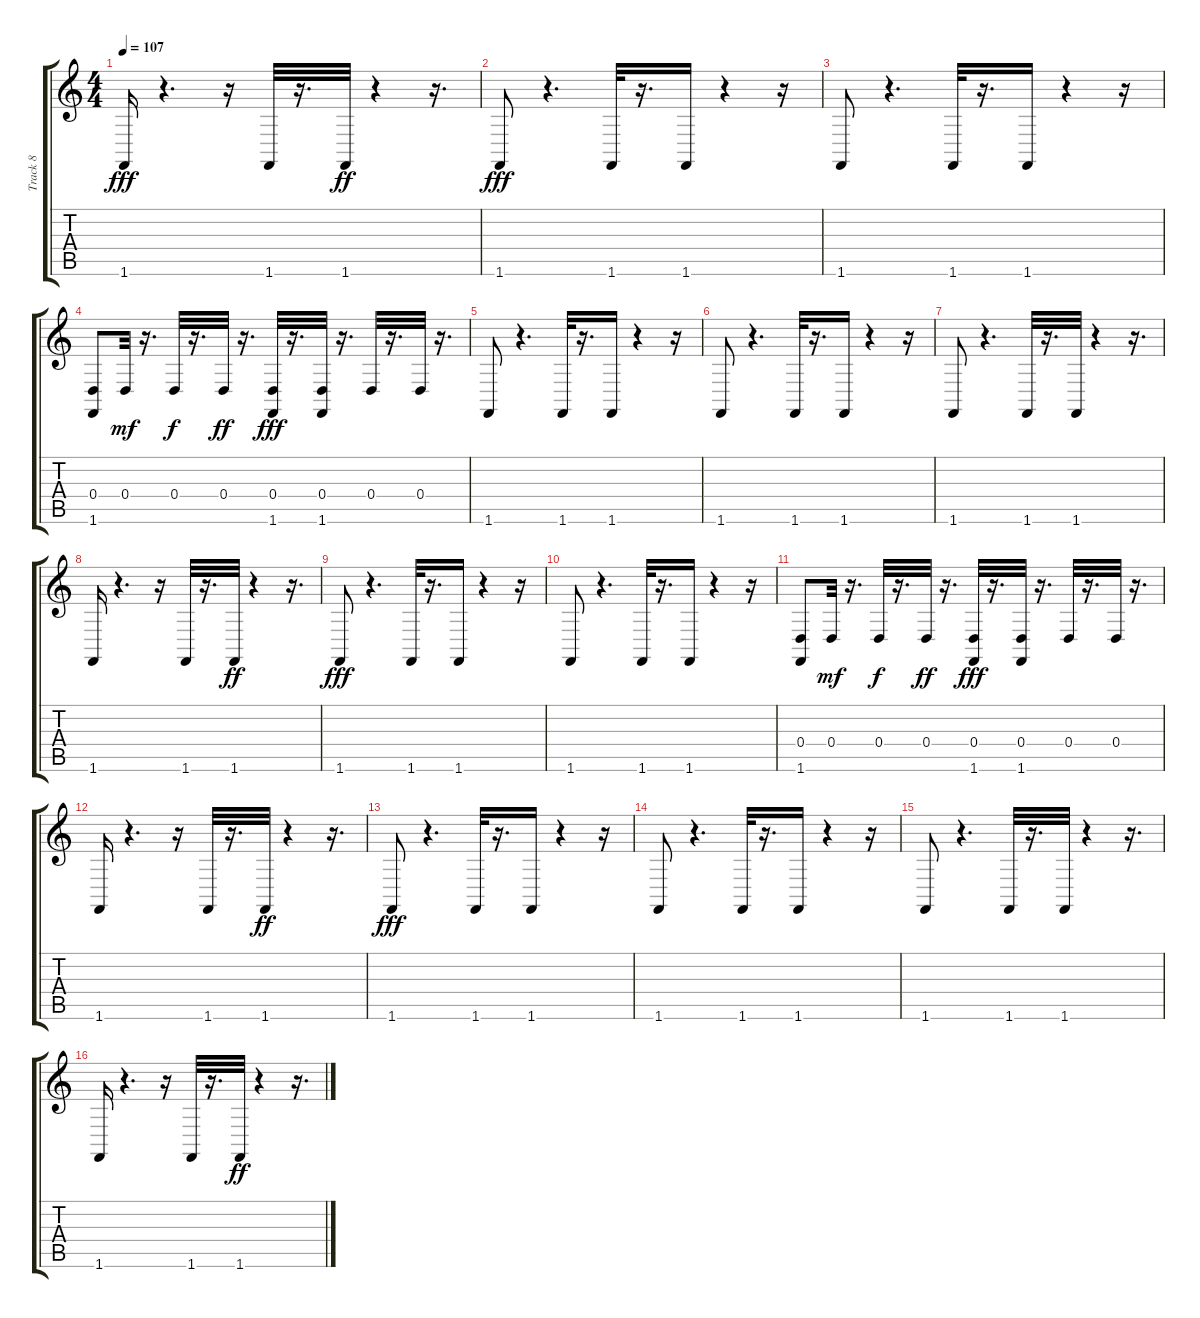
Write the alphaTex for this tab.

\track ("Track 8" "Track 8") {instrument synthdrum}
\staff {score tabs}
\tuning (E4 B3 G3 D3 A2 E2) {hide}
\ts (4 4)
\tempo 107
\clef g2
\ks c
1.6.16{dy fff} r.4{d} r.16 1.6.32 r.16{d} 1.6.32{dy ff} r.4 r.16{d} |
1.6.8{dy fff} r.4{d} 1.6.32 r.16{d} 1.6.16 r.4 r.16 |
1.6.8 r.4{d} 1.6.32 r.16{d} 1.6.16 r.4 r.16 |
(0.4 1.6).8 0.4.32{dy mf} r.16{d} 0.4.32{dy f} r.16{d} 0.4.32{dy ff} r.16{d} (0.4 1.6).32{dy fff} r.16{d} (0.4 1.6).32 r.16{d} 0.4.32 r.16{d} 0.4.32 r.16{d} |
1.6.8 r.4{d} 1.6.32 r.16{d} 1.6.16 r.4 r.16 |
1.6.8 r.4{d} 1.6.32 r.16{d} 1.6.16 r.4 r.16 |
1.6.8 r.4{d} 1.6.32 r.16{d} 1.6.32 r.4 r.16{d} |
1.6.16 r.4{d} r.16 1.6.32 r.16{d} 1.6.32{dy ff} r.4 r.16{d} |
1.6.8{dy fff} r.4{d} 1.6.32 r.16{d} 1.6.16 r.4 r.16 |
1.6.8 r.4{d} 1.6.32 r.16{d} 1.6.16 r.4 r.16 |
(0.4 1.6).8 0.4.32{dy mf} r.16{d} 0.4.32{dy f} r.16{d} 0.4.32{dy ff} r.16{d} (0.4 1.6).32{dy fff} r.16{d} (0.4 1.6).32 r.16{d} 0.4.32 r.16{d} 0.4.32 r.16{d} |
1.6.16 r.4{d} r.16 1.6.32 r.16{d} 1.6.32{dy ff} r.4 r.16{d} |
1.6.8{dy fff} r.4{d} 1.6.32 r.16{d} 1.6.16 r.4 r.16 |
1.6.8 r.4{d} 1.6.32 r.16{d} 1.6.16 r.4 r.16 |
1.6.8 r.4{d} 1.6.32 r.16{d} 1.6.32 r.4 r.16{d} |
1.6.16 r.4{d} r.16 1.6.32 r.16{d} 1.6.32{dy ff} r.4 r.16{d}
